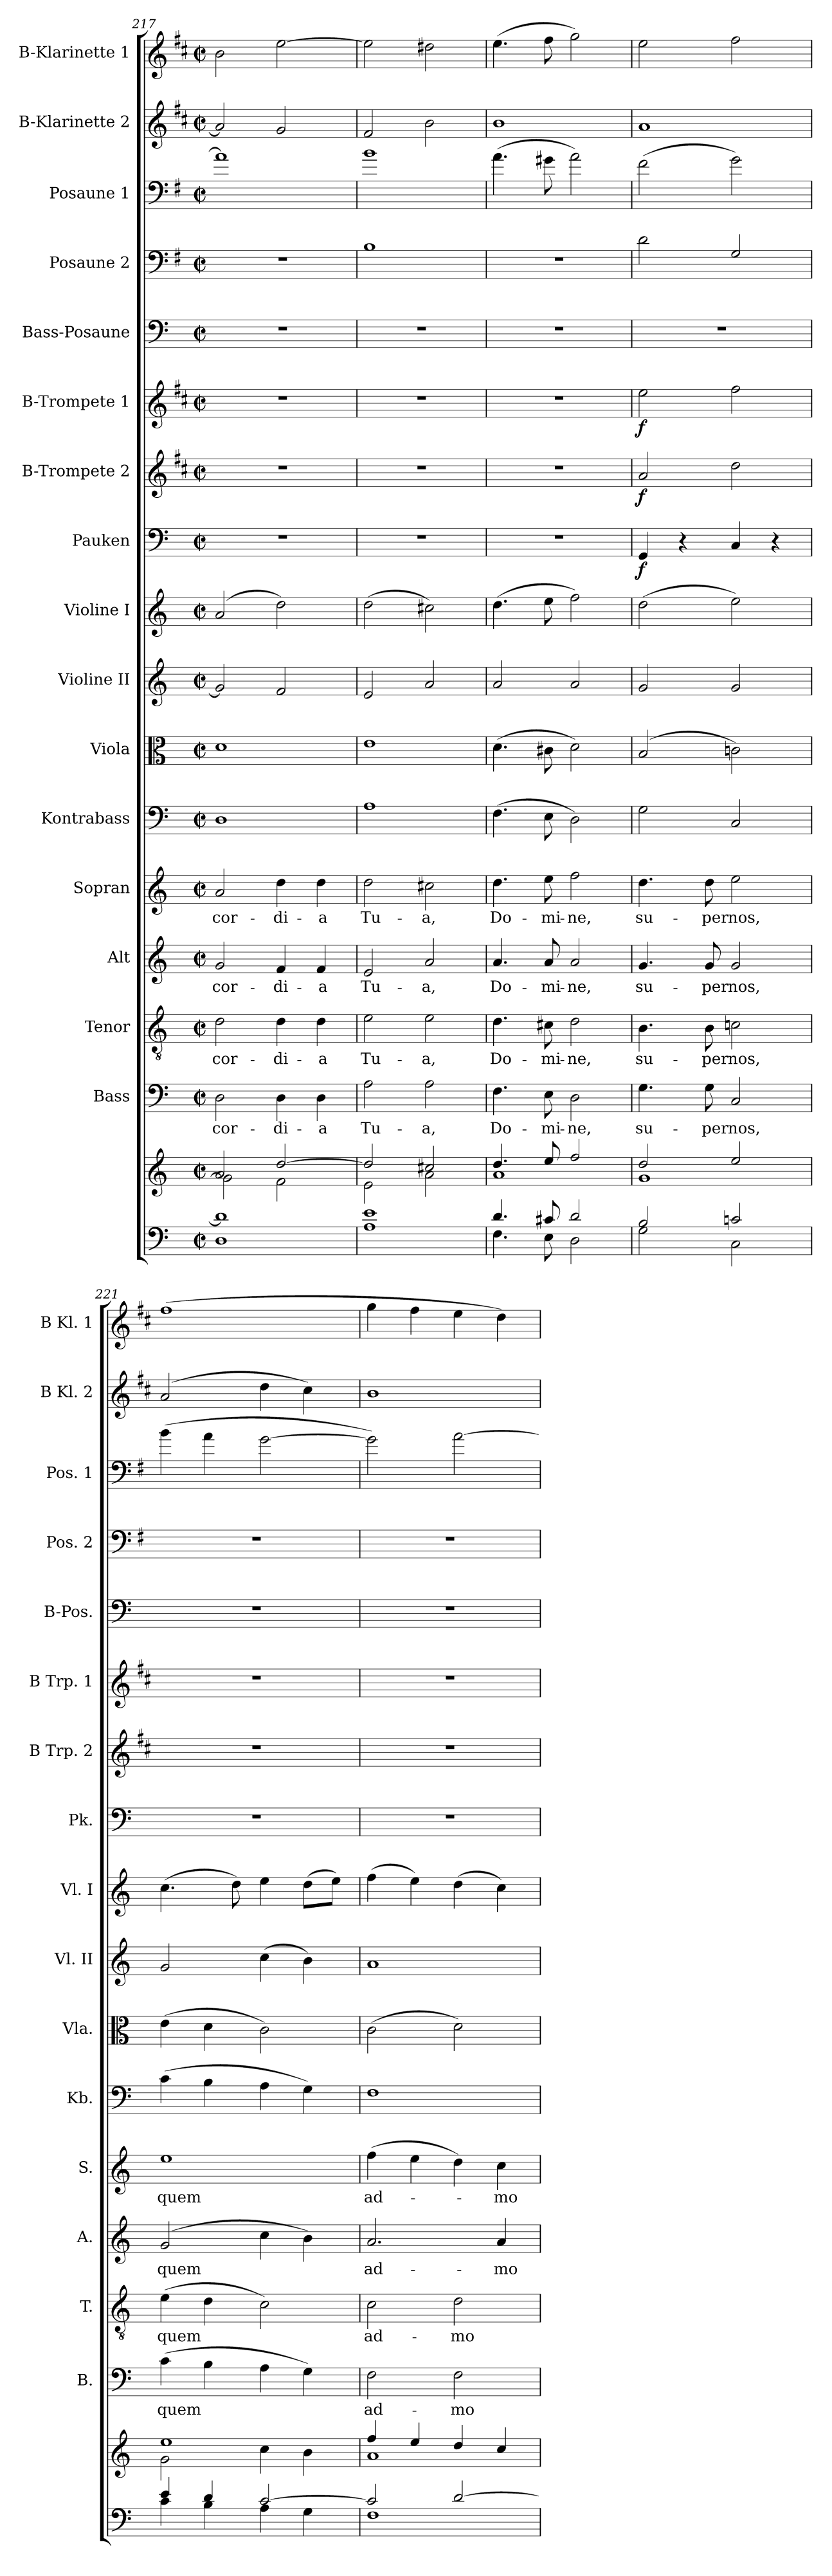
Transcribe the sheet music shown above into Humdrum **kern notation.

**kern	**kern	**kern	**text	**kern	**text	**kern	**text	**kern	**text	**kern	**kern	**kern	**kern	**kern	**dynam	**kern	**dynam	**kern	**dynam	**kern	**kern	**kern	**kern	**kern
*part17	*part17	*part16	*part16	*part15	*part15	*part14	*part14	*part13	*part13	*part12	*part11	*part10	*part9	*part8	*part8	*part7	*part7	*part6	*part6	*part5	*part4	*part3	*part2	*part1
*staff18	*staff17	*staff16	*staff16	*staff15	*staff15	*staff14	*staff14	*staff13	*staff13	*staff12	*staff11	*staff10	*staff9	*staff8	*staff8	*staff7	*staff7	*staff6	*staff6	*staff5	*staff4	*staff3	*staff2	*staff1
*	*	*I"Bass	*	*I"Tenor	*	*I"Alt	*	*I"Sopran	*	*I"Kontrabass	*I"Viola	*I"Violine II	*I"Violine I	*I"Pauken	*	*I"B-Trompete 2	*	*I"B-Trompete 1	*	*I"Bass-Posaune	*I"Posaune 2	*I"Posaune 1	*I"B-Klarinette 2	*I"B-Klarinette 1
*	*	*I'B.	*	*I'T.	*	*I'A.	*	*I'S.	*	*I'Kb.	*I'Vla.	*I'Vl. II	*I'Vl. I	*I'Pk.	*	*I'B Trp. 2	*	*I'B Trp. 1	*	*I'B-Pos.	*I'Pos. 2	*I'Pos. 1	*I'B Kl. 2	*I'B Kl. 1
*clefF4	*clefG2	*clefF4	*	*clefGv2	*	*clefG2	*	*clefG2	*	*clefF4	*clefC3	*clefG2	*clefG2	*clefF4	*	*clefG2	*	*clefG2	*	*clefF4	*clefF4	*clefF4	*clefG2	*clefG2
*	*	*	*	*	*	*	*	*	*	*ITrd7c12	*	*	*	*	*	*ITrd1c2	*	*ITrd1c2	*	*	*ITrd4c7	*ITrd4c7	*ITrd1c2	*ITrd1c2
*k[]	*k[]	*k[]	*	*k[]	*	*k[]	*	*k[]	*	*k[]	*k[]	*k[]	*k[]	*k[]	*	*k[]	*	*k[]	*	*k[]	*k[]	*k[]	*k[]	*k[]
*C:	*C:	*C:	*	*C:	*	*C:	*	*C:	*	*C:	*C:	*C:	*C:	*C:	*	*C:	*	*C:	*	*C:	*C:	*C:	*C:	*C:
*M2/2	*M2/2	*M2/2	*	*M2/2	*	*M2/2	*	*M2/2	*	*M2/2	*M2/2	*M2/2	*M2/2	*M2/2	*	*M2/2	*	*M2/2	*	*M2/2	*M2/2	*M2/2	*M2/2	*M2/2
*met(c|)	*met(c|)	*met(c|)	*	*met(c|)	*	*met(c|)	*	*met(c|)	*	*met(c|)	*met(c|)	*met(c|)	*met(c|)	*met(c|)	*	*met(c|)	*	*met(c|)	*	*met(c|)	*met(c|)	*met(c|)	*met(c|)	*met(c|)
=217	=217	=217	=217	=217	=217	=217	=217	=217	=217	=217	=217	=217	=217	=217	=217	=217	=217	=217	=217	=217	=217	=217	=217	=217
*^	*^	*	*	*	*	*	*	*	*	*	*	*	*	*	*	*	*	*	*	*	*	*	*	*
!	!	!	!	!	!LO:LY:b	!	!LO:LY:b	!	!LO:LY:b	!	!LO:LY:b	!	!	!	!	!	!	!	!	!	!	!	!	!	!	!
1d]	1D	2a/	2g\]	2D\	-cor-	2d\	-cor-	2g/	-cor-	2a/	-cor-	1DD	1d	2g/]	(2a/	1r	.	1r	.	1r	.	1r	1r	1d]	2g/]	2a\
!	!	!	!	!	!LO:LY:b	!	!LO:LY:b	!	!LO:LY:b	!	!LO:LY:b	!	!	!	!	!	!	!	!	!	!	!	!	!	!	!
.	.	[>2dd/	2f\	4D\	-di-	4d\	-di-	4f/	-di-	4dd\	-di-	.	.	2f/	2dd\)	.	.	.	.	.	.	.	.	.	2f/	[2dd\
!	!	!	!	!	!LO:LY:b	!	!LO:LY:b	!	!LO:LY:b	!	!LO:LY:b	!	!	!	!	!	!	!	!	!	!	!	!	!	!	!
.	.	.	.	4D\	-a	4d\	-a	4f/	-a	4dd\	-a	.	.	.	.	.	.	.	.	.	.	.	.	.	.	.
!!LO:PB:g=z
=218	=218	=218	=218	=218	=218	=218	=218	=218	=218	=218	=218	=218	=218	=218	=218	=218	=218	=218	=218	=218	=218	=218	=218	=218	=218	=218
!	!	!	!	!	!LO:LY:b	!	!LO:LY:b	!	!LO:LY:b	!	!LO:LY:b	!	!	!	!	!	!	!	!	!	!	!	!	!	!	!
1e	1A	2dd/]	2e\	2A\	Tu-	2e\	Tu-	2e/	Tu-	2dd\	Tu-	1AA	1e	2e/	(>2dd\	1r	.	1r	.	1r	.	1r	1E	1e	2e/	2dd\]
!	!	!	!	!	!LO:LY:b	!	!LO:LY:b	!	!LO:LY:b	!	!LO:LY:b	!	!	!	!	!	!	!	!	!	!	!	!	!	!	!
.	.	2cc#X/	2a\	2A\	-a,	2e\	-a,	2a/	-a,	2cc#X\	-a,	.	.	2a/	2cc#X\)	.	.	.	.	.	.	.	.	.	2a\	2cc#X\
=219	=219	=219	=219	=219	=219	=219	=219	=219	=219	=219	=219	=219	=219	=219	=219	=219	=219	=219	=219	=219	=219	=219	=219	=219	=219	=219
!	!	!	!	!	!LO:LY:b	!	!LO:LY:b	!	!LO:LY:b	!	!LO:LY:b	!	!	!	!	!	!	!	!	!	!	!	!	!	!	!
4.d/	4.F\	4.dd/	1a	4.F\	Do-	4.d\	Do-	4.a/	Do-	4.dd\	Do-	(>4.FF\	(>4.d\	2a/	(>4.dd\	1r	.	1r	.	1r	.	1r	1r	(>4.d\	1a	(>4.dd\
!	!	!	!	!	!LO:LY:b	!	!LO:LY:b	!	!LO:LY:b	!	!LO:LY:b	!	!	!	!	!	!	!	!	!	!	!	!	!	!	!
8c#X/	8E\	8ee/	.	8E\	-mi-	8c#X\	-mi-	8a/	-mi-	8ee\	-mi-	8EE\	8c#X\	.	8ee\	.	.	.	.	.	.	.	.	8c#X\	.	8ee\
!	!	!	!	!	!LO:LY:b	!	!LO:LY:b	!	!LO:LY:b	!	!LO:LY:b	!	!	!	!	!	!	!	!	!	!	!	!	!	!	!
2d/	2D\	2ff/	.	2D\	-ne,	2d\	-ne,	2a/	-ne,	2ff\	-ne,	2DD\)	2d\)	2a/	2ff\)	.	.	.	.	.	.	.	.	2d\)	.	2ff\)
=220	=220	=220	=220	=220	=220	=220	=220	=220	=220	=220	=220	=220	=220	=220	=220	=220	=220	=220	=220	=220	=220	=220	=220	=220	=220	=220
!	!	!	!	!	!LO:LY:b	!	!LO:LY:b	!	!LO:LY:b	!	!LO:LY:b	!	!	!	!	!	!LO:DY:b	!	!LO:DY:b	!	!LO:DY:b	!	!	!	!	!
2B/	2G\	2dd/	1g	4.G\	su-	4.B\	su-	4.g/	su-	4.dd\	su-	2GG\	(2B/	2g/	(>2dd\	4GG/	f	2g/	f	2dd\	f	1r	2G\	(>2B\	1g	2dd\
.	.	.	.	.	.	.	.	.	.	.	.	.	.	.	.	4r	.	.	.	.	.	.	.	.	.	.
!	!	!	!	!	!LO:LY:b	!	!LO:LY:b	!	!LO:LY:b	!	!LO:LY:b	!	!	!	!	!	!	!	!	!	!	!	!	!	!	!
.	.	.	.	8G\	-per	8B\	-per	8g/	-per	8dd\	-per	.	.	.	.	.	.	.	.	.	.	.	.	.	.	.
!	!	!	!	!	!LO:LY:b	!	!LO:LY:b	!	!LO:LY:b	!	!LO:LY:b	!	!	!	!	!	!	!	!	!	!	!	!	!	!	!
2cn/	2C\	2ee/	.	2C/	nos,	2cn\	nos,	2g/	nos,	2ee\	nos,	2CC/	2cn\)	2g/	2ee\)	4C/	.	2cc\	.	2ee\	.	.	2C/	2c\)	.	2ee\
.	.	.	.	.	.	.	.	.	.	.	.	.	.	.	.	4r	.	.	.	.	.	.	.	.	.	.
=221	=221	=221	=221	=221	=221	=221	=221	=221	=221	=221	=221	=221	=221	=221	=221	=221	=221	=221	=221	=221	=221	=221	=221	=221	=221	=221
!	!	!	!	!	!LO:LY:b	!	!LO:LY:b	!	!LO:LY:b	!	!LO:LY:b	!	!	!	!	!	!	!	!	!	!	!	!	!	!	!
4e/	4c\	1ee	2g\	(>4c\	quem	(>4e\	quem	(2g/	quem	1ee	quem	(>4C\	(>4e\	2g/	(>4.cc\	1r	.	1r	.	1r	.	1r	1r	(>4e\	(2g/	(>1ee
4d/	4B\	.	.	4B\	.	4d\	.	.	.	.	.	4BB\	4d\	.	.	.	.	.	.	.	.	.	.	4d\	.	.
.	.	.	.	.	.	.	.	.	.	.	.	.	.	.	8dd\)	.	.	.	.	.	.	.	.	.	.	.
[>2c/	4A\	.	4cc\	4A\	.	2c\)	.	4cc\	.	.	.	4AA\	2c\)	(>4cc\	4ee\	.	.	.	.	.	.	.	.	[2c\	4cc\	.
.	4G\	.	4b\	4G\)	.	.	.	4b\)	.	.	.	4GG\)	.	4b\)	(>8dd\L	.	.	.	.	.	.	.	.	.	4b\)	.
.	.	.	.	.	.	.	.	.	.	.	.	.	.	.	8ee\J)	.	.	.	.	.	.	.	.	.	.	.
=222	=222	=222	=222	=222	=222	=222	=222	=222	=222	=222	=222	=222	=222	=222	=222	=222	=222	=222	=222	=222	=222	=222	=222	=222	=222	=222
!	!	!	!	!	!LO:LY:b	!	!LO:LY:b	!	!LO:LY:b	!	!LO:LY:b	!	!	!	!	!	!	!	!	!	!	!	!	!	!	!
2c/]	1F	4ff/	1a	2F\	ad-	2c\	ad-	2.a/	ad-	(>4ff\	ad-	1FF	(>2c\	1a	(>4ff\	1r	.	1r	.	1r	.	1r	1r	2c\])	1a	4ff\
.	.	4ee/	.	.	.	.	.	.	.	4ee\	.	.	.	.	4ee\)	.	.	.	.	.	.	.	.	.	.	4ee\
!	!	!	!	!	!LO:LY:b	!	!LO:LY:b	!	!	!	!	!	!	!	!	!	!	!	!	!	!	!	!	!	!	!
[>2d/	.	4dd/	.	2F\	-mo-	2d\	-mo-	.	.	4dd\)	.	.	2d\)	.	(>4dd\	.	.	.	.	.	.	.	.	[2d\	.	4dd\
!	!	!	!	!	!	!	!	!	!LO:LY:b	!	!LO:LY:b	!	!	!	!	!	!	!	!	!	!	!	!	!	!	!
.	.	4cc/	.	.	.	.	.	4a/	-mo-	4cc\	-mo-	.	.	.	4cc\)	.	.	.	.	.	.	.	.	.	.	4cc\)
*v	*v	*	*	*	*	*	*	*	*	*	*	*	*	*	*	*	*	*	*	*	*	*	*	*	*	*
*	*v	*v	*	*	*	*	*	*	*	*	*	*	*	*	*	*	*	*	*	*	*	*	*	*	*
=	=	=	=	=	=	=	=	=	=	=	=	=	=	=	=	=	=	=	=	=	=	=	=	=
*-	*-	*-	*-	*-	*-	*-	*-	*-	*-	*-	*-	*-	*-	*-	*-	*-	*-	*-	*-	*-	*-	*-	*-	*-
